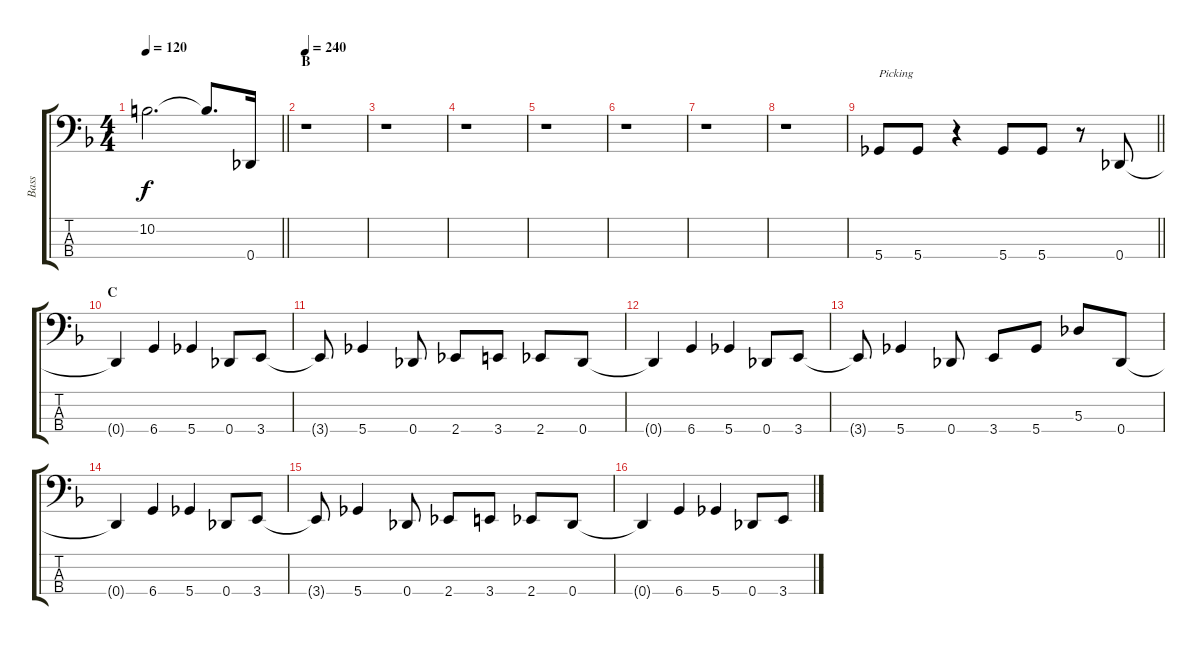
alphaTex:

\track ("Bass" "Bass") {instrument electricbasspick}
\staff {score tabs}
\tuning (Gb2 Db2 Ab1 Db1) {hide}
\ts (4 4)
\tempo 120
\clef f4
\barLineRight lightlight
\ks f
10.2{t}.2{d dy f} 10.2{t}.8{d} 0.4.16 |
\section ("" "B")
\tempo 240
r.1 |
r.1 |
r.1 |
r.1 |
r.1 |
r.1 |
r.1 |
\barLineRight lightlight
5.4.8{txt "Picking" instrument electricbasspick} 5.4.8 r.4 5.4.8 5.4.8 r.8 0.4.8 |
\section ("" "C")
0.4{t}.4 6.4.4 5.4.4 0.4.8 3.4.8 |
3.4{t}.8 5.4.4 0.4.8 2.4.8 3.4.8 2.4.8 0.4.8 |
0.4{t}.4 6.4.4 5.4.4 0.4.8 3.4.8 |
3.4{t}.8 5.4.4 0.4.8 3.4.8 5.4.8 5.3.8 0.4.8 |
0.4{t}.4 6.4.4 5.4.4 0.4.8 3.4.8 |
3.4{t}.8 5.4.4 0.4.8 2.4.8 3.4.8 2.4.8 0.4.8 |
0.4{t}.4 6.4.4 5.4.4 0.4.8 3.4.8
